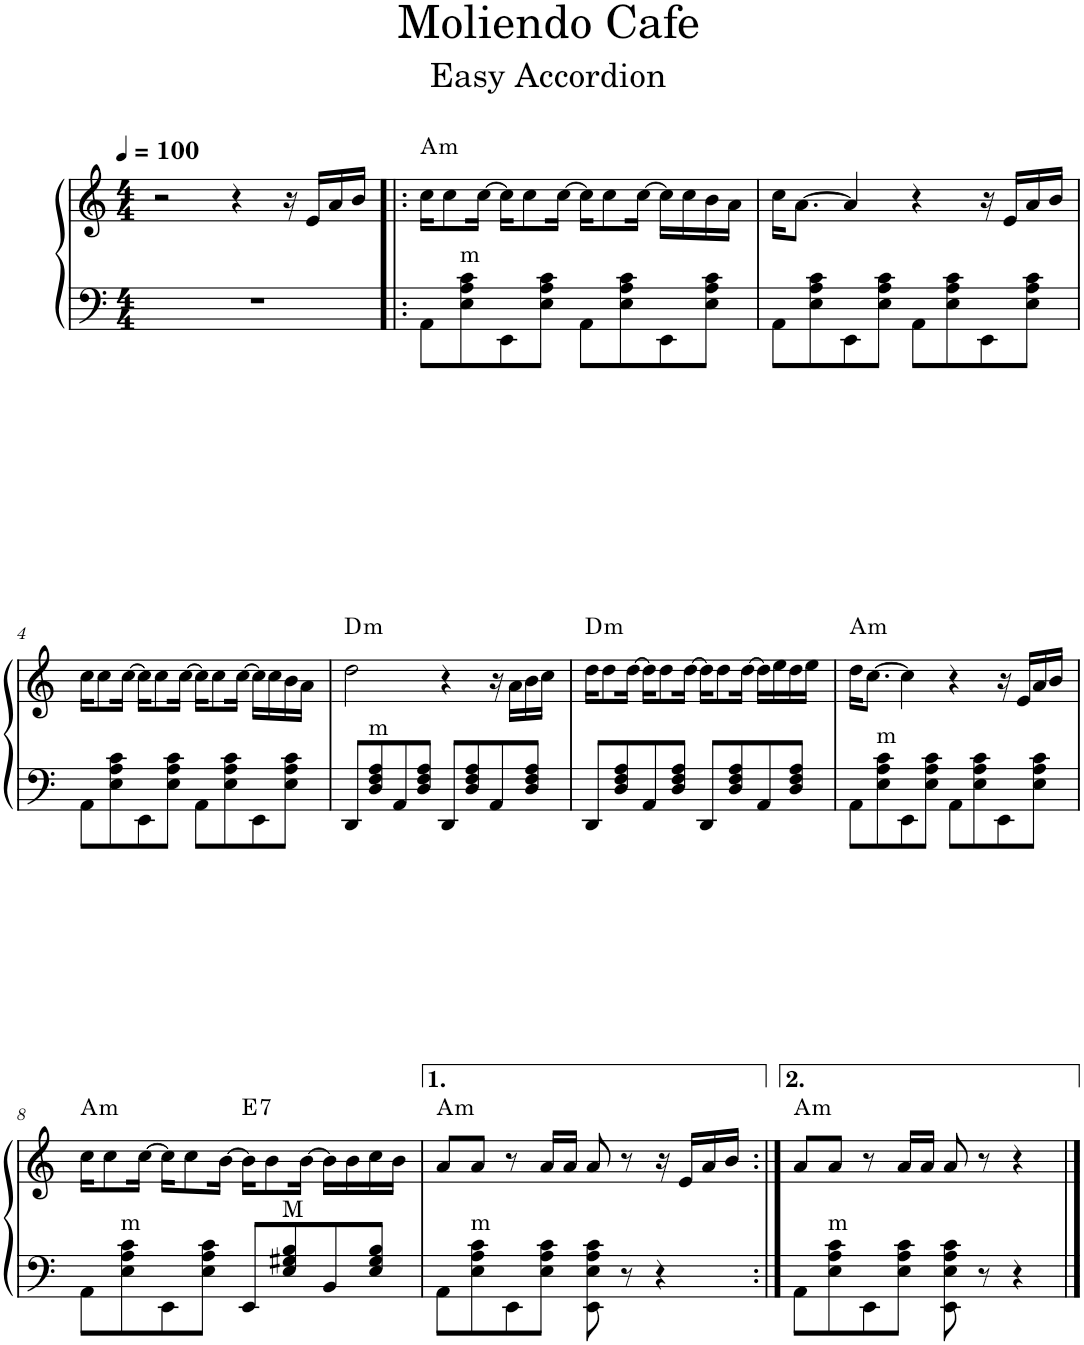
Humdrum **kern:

**kern	**kern	**harte
*part1	*part1	*part1
*staff2	*staff1	*
*I"Accordion	*	*
*I'Acc.	*	*
*clefF4	*clefG2	*
*k[]	*k[]	*
*M4/4	*M4/4	*
*MM100	*MM100	*
=1	=1	=1
1r	2r	.
.	4r	.
.	16r	.
.	16e/LL	.
.	16a/	.
.	16b/JJ	.
=2!|:	=2!|:	=2!|:
!	!	!LO:H:kt=m
*	*^	*
8AA\L	16cc\KL	8ryy	A:min
.	8cc\	.	.
!	!	!	!LO:H:kt=m
8E\ 8A\ 8c\	.	2..ryy	N
.	[16cc\Jk	.	.
8EE\	16cc\KL]	.	.
.	8cc\	.	.
8E\ 8A\ 8c\J	.	.	.
.	[16cc\Jk	.	.
8AA\L	16cc\KL]	.	.
.	8cc\	.	.
8E\ 8A\ 8c\	.	.	.
.	[16cc\Jk	.	.
8EE\	16cc\LL]	.	.
.	16cc\	.	.
8E\ 8A\ 8c\J	16b\	.	.
.	16a\JJ	.	.
*	*v	*v	*
=3	=3	=3
8AA\L	16cc\KL	.
.	[8.a\J	.
8E\ 8A\ 8c\	.	.
8EE\	4a/]	.
8E\ 8A\ 8c\J	.	.
8AA\L	4r	.
8E\ 8A\ 8c\	.	.
8EE\	16r	.
.	16e/LL	.
8E\ 8A\ 8c\J	16a/	.
.	16b/JJ	.
!!LO:LB:g=z
=4	=4	=4
8AA\L	16cc\KL	.
.	8cc\	.
8E\ 8A\ 8c\	.	.
.	[16cc\Jk	.
8EE\	16cc\KL]	.
.	8cc\	.
8E\ 8A\ 8c\J	.	.
.	[16cc\Jk	.
8AA\L	16cc\KL]	.
.	8cc\	.
8E\ 8A\ 8c\	.	.
.	[16cc\Jk	.
8EE\	16cc\LL]	.
.	16cc\	.
8E\ 8A\ 8c\J	16b\	.
.	16a\JJ	.
=5	=5	=5
!	!	!LO:H:kt=m
*	*^	*
8DD/L	2dd\	8ryy	D:min
!	!	!	!LO:H:kt=m
8D/ 8F/ 8A/	.	2..ryy	N
8AA/	.	.	.
8D/ 8F/ 8A/J	.	.	.
8DD/L	4r	.	.
8D/ 8F/ 8A/	.	.	.
8AA/	16r	.	.
.	16a\LL	.	.
8D/ 8F/ 8A/J	16b\	.	.
.	16cc\JJ	.	.
=6	=6	=6	=6
!	!	!	!LO:H:kt=m
*	*v	*v	*
8DD/L	16dd\KL	D:min
.	8dd\	.
8D/ 8F/ 8A/	.	.
.	[16dd\Jk	.
8AA/	16dd\KL]	.
.	8dd\	.
8D/ 8F/ 8A/J	.	.
.	[16dd\Jk	.
8DD/L	16dd\KL]	.
.	8dd\	.
8D/ 8F/ 8A/	.	.
.	[16dd\Jk	.
8AA/	16dd\LL]	.
.	16ee\	.
8D/ 8F/ 8A/J	16dd\	.
.	16ee\JJ	.
=7	=7	=7
!	!	!LO:H:kt=m
*	*^	*
8AA\L	16dd\KL	8ryy	A:min
.	[8.cc\J	.	.
!	!	!	!LO:H:kt=m
8E\ 8A\ 8c\	.	2..ryy	N
8EE\	4cc\]	.	.
8E\ 8A\ 8c\J	.	.	.
8AA\L	4r	.	.
8E\ 8A\ 8c\	.	.	.
8EE\	16r	.	.
.	16e/LL	.	.
8E\ 8A\ 8c\J	16a/	.	.
.	16b/JJ	.	.
!!LO:LB:g=z
=8	=8	=8	=8
!	!	!	!LO:H:kt=m
*	*	*^	*
8AA\L	16cc\KL	8ryy	2ryy	A:min
.	8cc\	.	.	.
!	!	!	!	!LO:H:kt=m
8E\ 8A\ 8c\	.	2..ryy	.	N
.	[16cc\Jk	.	.	.
8EE\	16cc\KL]	.	.	.
.	8cc\	.	.	.
8E\ 8A\ 8c\J	.	.	.	.
.	[16b\Jk	.	.	.
!	!	!	!	!LO:H:kt=7
8EE/L	16b\KL]	.	8ryy	E:7
.	8b\	.	.	.
!	!	!	!	!LO:H:kt=M
8E/ 8G#X/ 8B/	.	.	4.ryy	N
.	[16b\Jk	.	.	.
8BB/	16b\LL]	.	.	.
.	16b\	.	.	.
8E/ 8G#/ 8B/J	16cc\	.	.	.
.	16b\JJ	.	.	.
=9	=9	=9	=9	=9
!	!	!	!	!LO:H:kt=m
*	*v	*v	*v	*
8AA\L	8a/L	A:min
!	!	!LO:H:kt=m
8E\ 8A\ 8c\	8a/J	N
8EE\	8r	.
8E\ 8A\ 8c\J	16a/LL	.
.	16a/JJ	.
8EE\ 8E\ 8A\ 8c\	8a/	.
8r	8r	.
4r	16r	.
.	16e/LL	.
.	16a/	.
.	16b/JJ	.
=10:|!	=10:|!	=10:|!
!	!	!LO:H:kt=m
8AA\L	8a/L	A:min
!	!	!LO:H:kt=m
8E\ 8A\ 8c\	8a/J	N
8EE\	8r	.
8E\ 8A\ 8c\J	16a/LL	.
.	16a/JJ	.
8EE\ 8E\ 8A\ 8c\	8a/	.
8r	8r	.
4r	4r	.
==	==	==
*-	*-	*-
